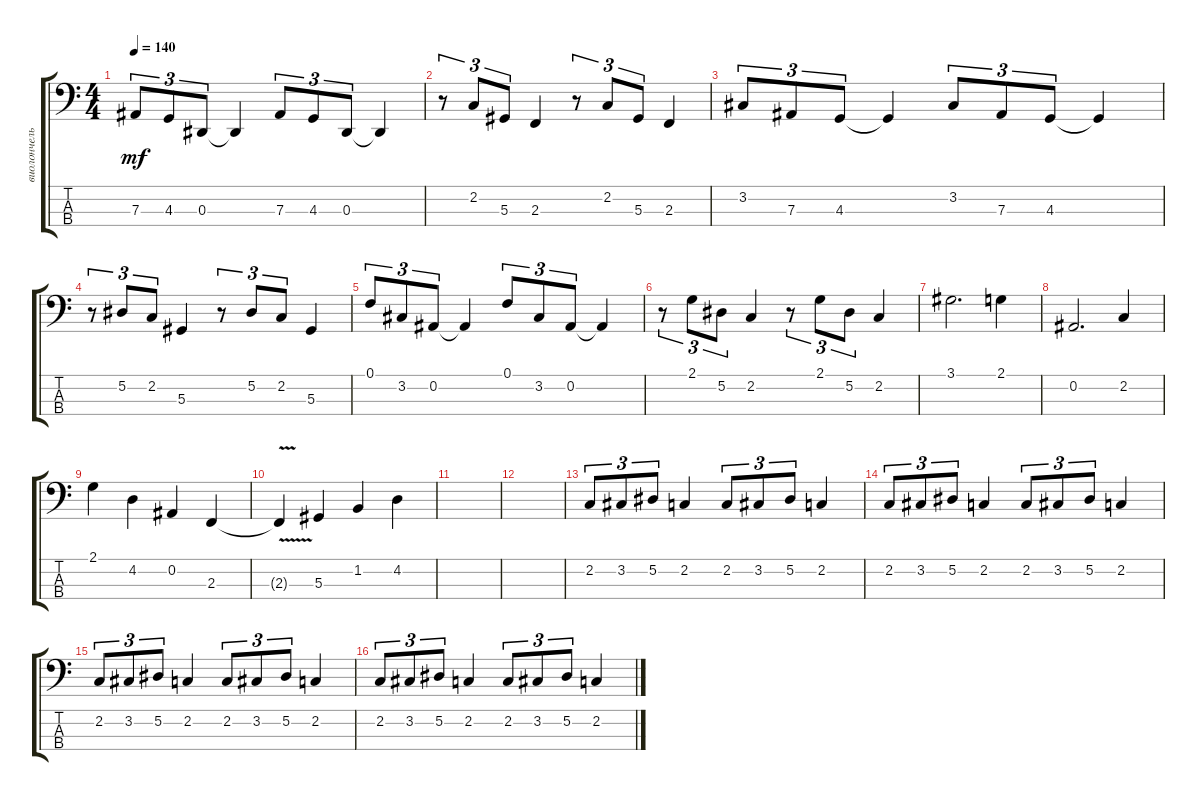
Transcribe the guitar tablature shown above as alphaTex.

\track ("виолончель" "виолончель") {instrument cello}
\staff {score tabs}
\tuning (F3 Bb2 Eb2 Ab1) {hide}
\ts (4 4)
\tempo 140
\clef f4
\ks c
7.3.8{tu (3 2) dy mf} 4.3.8{tu (3 2)} 0.3.8{tu (3 2)} 0.3{t}.4 7.3.8{tu (3 2)} 4.3.8{tu (3 2)} 0.3.8{tu (3 2)} 0.3{t}.4 |
r.8{tu (3 2)} 2.2.8{tu (3 2)} 5.3.8{tu (3 2)} 2.3.4 r.8{tu (3 2)} 2.2.8{tu (3 2)} 5.3.8{tu (3 2)} 2.3.4 |
3.2.8{tu (3 2)} 7.3.8{tu (3 2)} 4.3.8{tu (3 2)} 4.3{t}.4 3.2.8{tu (3 2)} 7.3.8{tu (3 2)} 4.3.8{tu (3 2)} 4.3{t}.4 |
r.8{tu (3 2)} 5.2.8{tu (3 2)} 2.2.8{tu (3 2)} 5.3.4 r.8{tu (3 2)} 5.2.8{tu (3 2)} 2.2.8{tu (3 2)} 5.3.4 |
0.1.8{tu (3 2)} 3.2.8{tu (3 2)} 0.2.8{tu (3 2)} 0.2{t}.4 0.1.8{tu (3 2)} 3.2.8{tu (3 2)} 0.2.8{tu (3 2)} 0.2{t}.4 |
r.8{tu (3 2)} 2.1.8{tu (3 2)} 5.2.8{tu (3 2)} 2.2.4 r.8{tu (3 2)} 2.1.8{tu (3 2)} 5.2.8{tu (3 2)} 2.2.4 |
3.1.2{d} 2.1.4 |
0.2.2{d} 2.2.4 |
2.1.4 4.2.4 0.2.4 2.3.4 |
2.3{v t}.4 5.3.4 1.2.4 4.2.4 |
|
|
2.2.8{tu (3 2) volume 4} 3.2.8{tu (3 2)} 5.2.8{tu (3 2)} 2.2.4 2.2.8{tu (3 2)} 3.2.8{tu (3 2)} 5.2.8{tu (3 2)} 2.2.4 |
2.2.8{tu (3 2)} 3.2.8{tu (3 2)} 5.2.8{tu (3 2)} 2.2.4 2.2.8{tu (3 2)} 3.2.8{tu (3 2)} 5.2.8{tu (3 2)} 2.2.4 |
2.2.8{tu (3 2)} 3.2.8{tu (3 2)} 5.2.8{tu (3 2)} 2.2.4 2.2.8{tu (3 2)} 3.2.8{tu (3 2)} 5.2.8{tu (3 2)} 2.2.4 |
2.2.8{tu (3 2)} 3.2.8{tu (3 2)} 5.2.8{tu (3 2)} 2.2.4 2.2.8{tu (3 2)} 3.2.8{tu (3 2)} 5.2.8{tu (3 2)} 2.2.4
